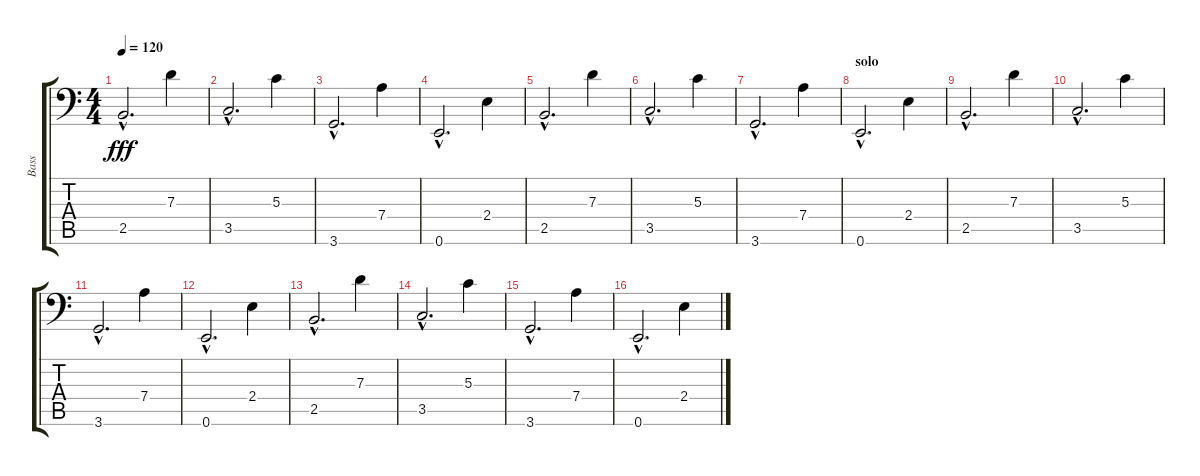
\track ("Bass" "Bass") {instrument electricbassfinger}
\staff {score tabs}
\tuning (E3 B2 G2 D2 A1 E1) {hide}
\ts (4 4)
\tempo 120
\clef f4
\ks c
2.5{hac}.2{d dy fff} 7.3.4 |
3.5{hac}.2{d} 5.3.4 |
3.6{hac}.2{d} 7.4.4 |
0.6{hac}.2{d} 2.4.4 |
2.5{hac}.2{d} 7.3.4 |
3.5{hac}.2{d} 5.3.4 |
3.6{hac}.2{d} 7.4.4 |
\section ("" "solo")
0.6{hac}.2{d} 2.4.4 |
2.5{hac}.2{d} 7.3.4 |
3.5{hac}.2{d} 5.3.4 |
3.6{hac}.2{d} 7.4.4 |
0.6{hac}.2{d} 2.4.4 |
2.5{hac}.2{d} 7.3.4 |
3.5{hac}.2{d} 5.3.4 |
3.6{hac}.2{d} 7.4.4 |
0.6{hac}.2{d} 2.4.4
